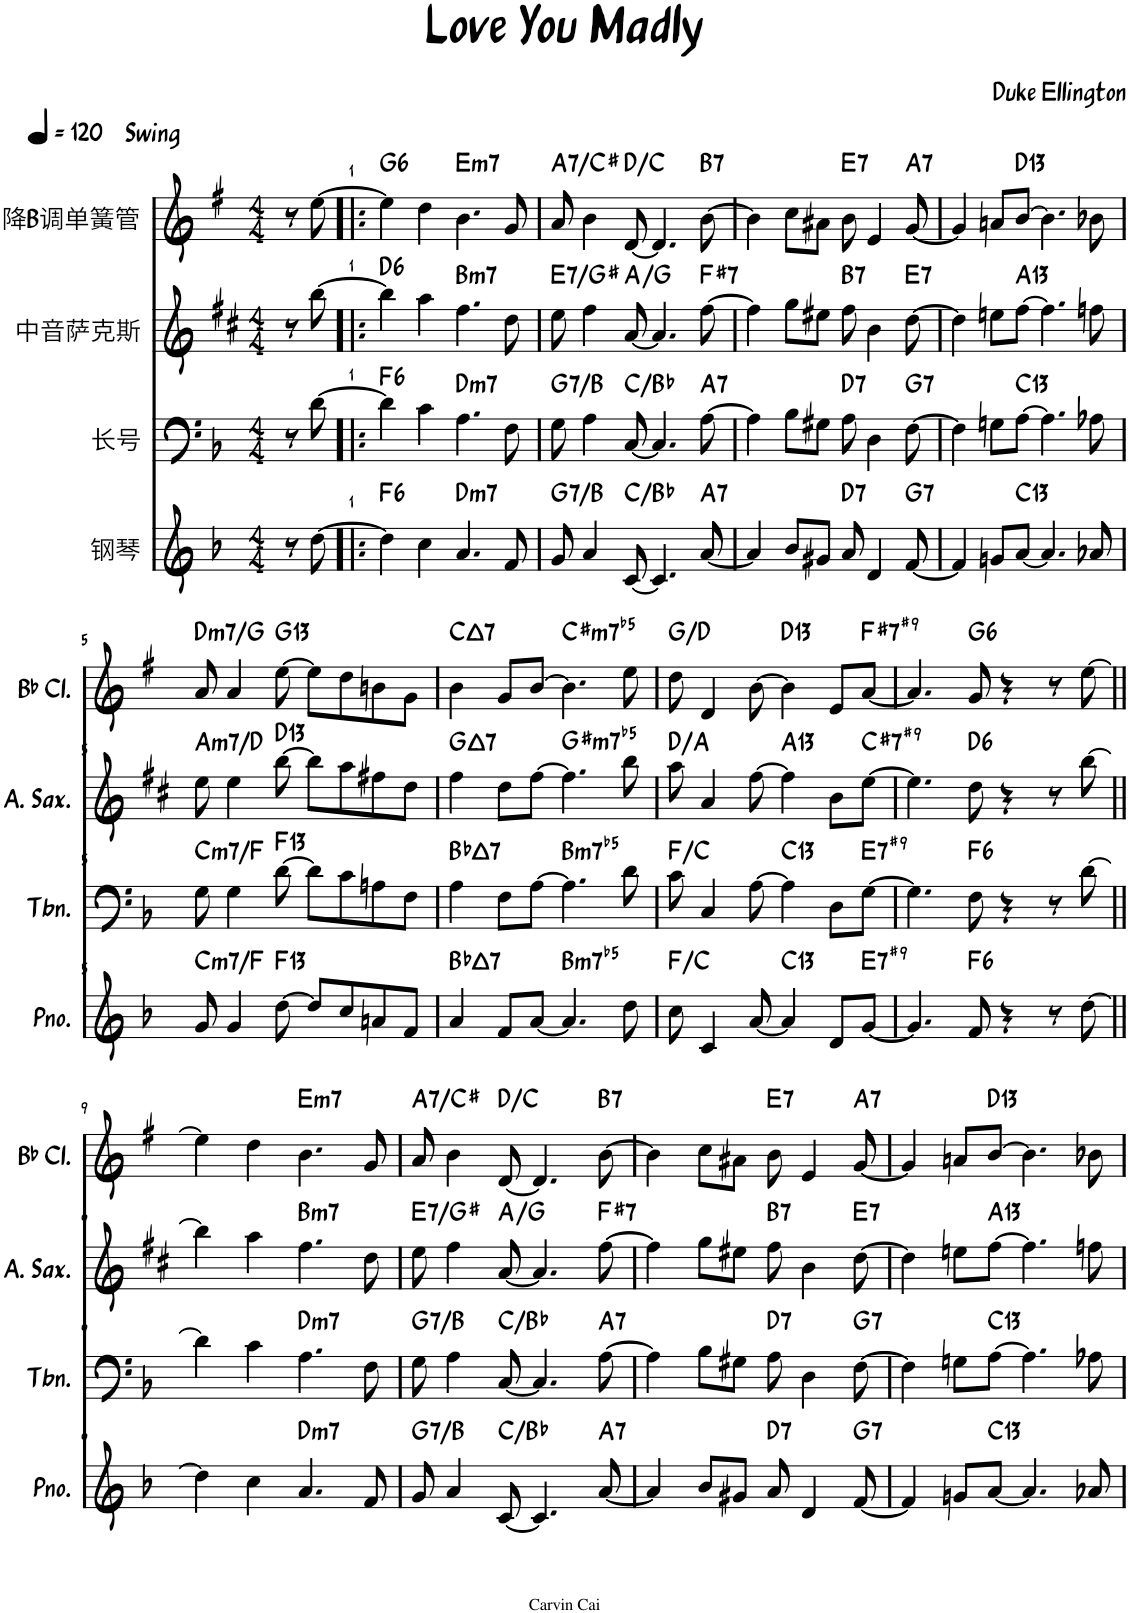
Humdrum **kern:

**kern	**harte	**kern	**harte	**kern	**harte	**kern	**harte
*part4	*part4	*part3	*part3	*part2	*part2	*part1	*part1
*staff4	*	*staff3	*	*staff2	*	*staff1	*
*I"钢琴	*	*I"长号	*	*I"中音萨克斯	*	*I"降B调单簧管	*
*clefG2	*	*clefF4	*	*clefG2	*	*clefG2	*
*	*	*	*	*Trd5c9	*	*Trd1c2	*
*k[b-]	*	*k[b-]	*	*k[f#c#]	*	*k[f#]	*
*M4/4	*	*M4/4	*	*M4/4	*	*M4/4	*
*MM120	*	*MM120	*	*MM120	*	*MM120	*
=	=	=	=	=	=	=	=
!	!	!	!	!	!	!LO:TX:a:B:t=Swing	!
8r	.	8r	.	8r	.	8r	.
[8dd\	.	[8d\	.	[8bb\	.	[8ee\	.
=1!|:	=1!|:	=1!|:	=1!|:	=1!|:	=1!|:	=1!|:	=1!|:
!	!LO:H:kt=6	!	!LO:H:kt=6	!	!LO:H:kt=6	!	!LO:H:kt=6
4dd\]	F:maj6	4d\]	F:maj6	4bb\]	D:maj6	4ee\]	G:maj6
4cc\	.	4c\	.	4aa\	.	4dd\	.
!	!LO:H:kt=m7	!	!LO:H:kt=m7	!	!LO:H:kt=m7	!	!LO:H:kt=m7
4.a/	D:min7	4.A\	D:min7	4.ff#\	B:min7	4.b\	E:min7
8f/	.	8F\	.	8dd\	.	8g/	.
=2	=2	=2	=2	=2	=2	=2	=2
!	!LO:H:kt=7	!	!LO:H:kt=7	!	!LO:H:kt=7	!	!LO:H:kt=7
8g/	G:7/3	8G\	G:7/3	8ee\	E:7/3	8a/	A:7/3
4a/	.	4A\	.	4ff#\	.	4b\	.
[8c/	C:maj/b7	[8C/	C:maj/b7	[8a/	A:maj/b7	[8d/	D:maj/b7
4.c/]	.	4.C/]	.	4.a/]	.	4.d/]	.
!	!LO:H:kt=7	!	!LO:H:kt=7	!	!LO:H:kt=7	!	!LO:H:kt=7
[8a/	A:7	[8A\	A:7	[8ff#\	F#:7	[8b\	B:7
=3	=3	=3	=3	=3	=3	=3	=3
4a/]	.	4A\]	.	4ff#\]	.	4b\]	.
8b-/L	.	8B-\L	.	8gg\L	.	8cc\L	.
8g#X/J	.	8G#X\J	.	8ee#X\J	.	8a#X\J	.
!	!LO:H:kt=7	!	!LO:H:kt=7	!	!LO:H:kt=7	!	!LO:H:kt=7
8a/	D:7	8A\	D:7	8ff#\	B:7	8b\	E:7
4d/	.	4D\	.	4b\	.	4e/	.
!	!LO:H:kt=7	!	!LO:H:kt=7	!	!LO:H:kt=7	!	!LO:H:kt=7
[8f/	G:7	[8F\	G:7	[8dd\	E:7	[8g/	A:7
=4	=4	=4	=4	=4	=4	=4	=4
4f/]	.	4F\]	.	4dd\]	.	4g/]	.
8gn/L	.	8Gn\L	.	8een\L	.	8an/L	.
!	!LO:H:kt=13	!	!LO:H:kt=13	!	!LO:H:kt=13	!	!LO:H:kt=13
[8a/J	C:9(11,13)	[8A\J	C:9(11,13)	[8ff#\J	A:9(11,13)	[8b/J	D:9(11,13)
4.a/]	.	4.A\]	.	4.ff#\]	.	4.b\]	.
8a-X/	.	8A-X\	.	8ffn\	.	8b-X\	.
!!LO:LB:g=z
=5	=5	=5	=5	=5	=5	=5	=5
!	!LO:H:kt=m7	!	!LO:H:kt=m7	!	!LO:H:kt=m7	!	!LO:H:kt=m7
8g/	C:min7/4	8G\	C:min7/4	8ee\	A:min7/4	8a/	D:min7/4
4g/	.	4G\	.	4ee\	.	4a/	.
!	!LO:H:kt=13	!	!LO:H:kt=13	!	!LO:H:kt=13	!	!LO:H:kt=13
[8dd\	F:9(11,13)	[8d\	F:9(11,13)	[8bb\	D:9(11,13)	[8ee\	G:9(11,13)
8dd/L]	.	8d\L]	.	8bb\L]	.	8ee\L]	.
8cc/	.	8c\	.	8aa\	.	8dd\	.
8an/	.	8An\	.	8ff#X\	.	8bn\	.
8f/J	.	8F\J	.	8dd\J	.	8g\J	.
=6	=6	=6	=6	=6	=6	=6	=6
!	!LO:H:kt=7	!	!LO:H:kt=7	!	!LO:H:kt=7	!	!LO:H:kt=7
4a/	Bb:maj7	4A\	Bb:maj7	4ff#\	G:maj7	4b\	C:maj7
8f/L	.	8F\L	.	8dd\L	.	8g/L	.
[8a/J	.	[8A\J	.	[8ff#\J	.	[8b/J	.
!	!LO:H:kt=m7b5	!	!LO:H:kt=m7b5	!	!LO:H:kt=m7b5	!	!LO:H:kt=m7b5
4.a/]	B:hdim7	4.A\]	B:hdim7	4.ff#\]	G#:hdim7	4.b\]	C#:hdim7
8dd\	.	8d\	.	8bb\	.	8ee\	.
=7	=7	=7	=7	=7	=7	=7	=7
8cc\	F:maj/5	8c\	F:maj/5	8aa\	D:maj/5	8dd\	G:maj/5
4c/	.	4C/	.	4a/	.	4d/	.
[8a/	.	[8A\	.	[8ff#\	.	[8b\	.
!	!LO:H:kt=13	!	!LO:H:kt=13	!	!LO:H:kt=13	!	!LO:H:kt=13
4a/]	C:9(11,13)	4A\]	C:9(11,13)	4ff#\]	A:9(11,13)	4b\]	D:9(11,13)
8d/L	.	8D\L	.	8b\L	.	8e/L	.
!	!LO:H:kt=7	!	!LO:H:kt=7	!	!LO:H:kt=7	!	!LO:H:kt=7
[8g/J	E:7(#9)	[8G\J	E:7(#9)	[8ee\J	C#:7(#9)	[8a/J	F#:7(#9)
=8	=8	=8	=8	=8	=8	=8	=8
4.g/]	.	4.G\]	.	4.ee\]	.	4.a/]	.
!	!LO:H:kt=6	!	!LO:H:kt=6	!	!LO:H:kt=6	!	!LO:H:kt=6
8f/	F:maj6	8F\	F:maj6	8dd\	D:maj6	8g/	G:maj6
4r	.	4r	.	4r	.	4r	.
8r	.	8r	.	8r	.	8r	.
[8dd\	.	[8d\	.	[8bb\	.	[8ee\	.
!!LO:LB:g=z
=9||	=9||	=9||	=9||	=9||	=9||	=9||	=9||
4dd\]	.	4d\]	.	4bb\]	.	4ee\]	.
4cc\	.	4c\	.	4aa\	.	4dd\	.
!	!LO:H:kt=m7	!	!LO:H:kt=m7	!	!LO:H:kt=m7	!	!LO:H:kt=m7
4.a/	D:min7	4.A\	D:min7	4.ff#\	B:min7	4.b\	E:min7
8f/	.	8F\	.	8dd\	.	8g/	.
=10	=10	=10	=10	=10	=10	=10	=10
!	!LO:H:kt=7	!	!LO:H:kt=7	!	!LO:H:kt=7	!	!LO:H:kt=7
8g/	G:7/3	8G\	G:7/3	8ee\	E:7/3	8a/	A:7/3
4a/	.	4A\	.	4ff#\	.	4b\	.
[8c/	C:maj/b7	[8C/	C:maj/b7	[8a/	A:maj/b7	[8d/	D:maj/b7
4.c/]	.	4.C/]	.	4.a/]	.	4.d/]	.
!	!LO:H:kt=7	!	!LO:H:kt=7	!	!LO:H:kt=7	!	!LO:H:kt=7
[8a/	A:7	[8A\	A:7	[8ff#\	F#:7	[8b\	B:7
=11	=11	=11	=11	=11	=11	=11	=11
4a/]	.	4A\]	.	4ff#\]	.	4b\]	.
8b-/L	.	8B-\L	.	8gg\L	.	8cc\L	.
8g#X/J	.	8G#X\J	.	8ee#X\J	.	8a#X\J	.
!	!LO:H:kt=7	!	!LO:H:kt=7	!	!LO:H:kt=7	!	!LO:H:kt=7
8a/	D:7	8A\	D:7	8ff#\	B:7	8b\	E:7
4d/	.	4D\	.	4b\	.	4e/	.
!	!LO:H:kt=7	!	!LO:H:kt=7	!	!LO:H:kt=7	!	!LO:H:kt=7
[8f/	G:7	[8F\	G:7	[8dd\	E:7	[8g/	A:7
=12	=12	=12	=12	=12	=12	=12	=12
4f/]	.	4F\]	.	4dd\]	.	4g/]	.
8gn/L	.	8Gn\L	.	8een\L	.	8an/L	.
!	!LO:H:kt=13	!	!LO:H:kt=13	!	!LO:H:kt=13	!	!LO:H:kt=13
[8a/J	C:9(11,13)	[8A\J	C:9(11,13)	[8ff#\J	A:9(11,13)	[8b/J	D:9(11,13)
4.a/]	.	4.A\]	.	4.ff#\]	.	4.b\]	.
8a-X/	.	8A-X\	.	8ffn\	.	8b-X\	.
=	=	=	=	=	=	=	=
*-	*-	*-	*-	*-	*-	*-	*-
